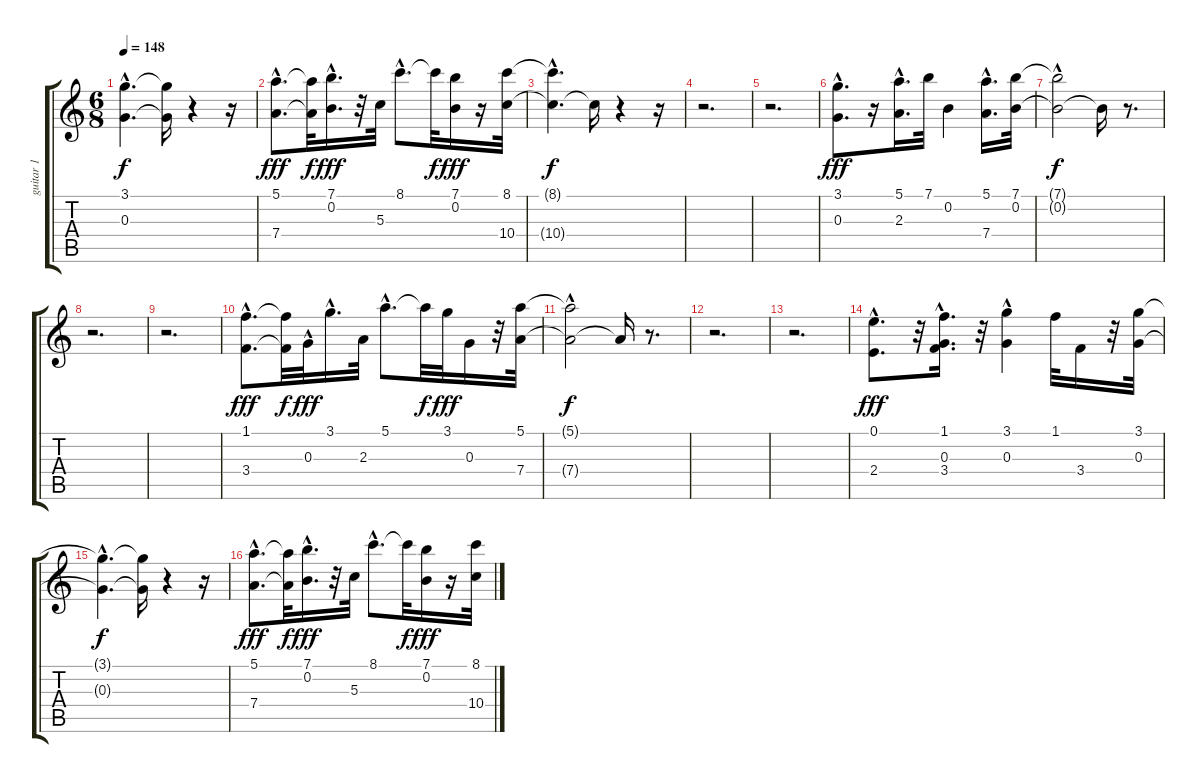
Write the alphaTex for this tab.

\track ("guitar 1" "guitar 1") {instrument acousticguitarsteel}
\staff {score tabs}
\tuning (E4 B3 G3 D3 A2 E2) {hide}
\ts (6 8)
\tempo 148
\clef g2
\ks c
(3.1{hac t} 0.3{hac t}).4{d dy f} (3.1{t} 0.3{t}).16 r.4 r.16 |
(5.1{hac} 7.4{hac}).8{d dy fff} (5.1{t} 7.4{t}).32{dy f} (7.1{hac} 0.2).16{d dy fff} r.32 5.3.32 8.1{hac}.8{d} 8.1{t}.32{dy f} (7.1 0.2).16{dy fff} r.16 (8.1 10.4).32 |
(8.1{t} 10.4{hac t}).4{d dy f} 10.4{t}.16 r.4 r.16 |
r.2{d} |
r.2{d} |
(3.1{hac} 0.3{hac}).8{d dy fff} r.16 (5.1{hac} 2.3{hac}).16{d} 7.1.32 0.2.4 (5.1{hac} 7.4).16{d} (7.1 0.2).32 |
(7.1{hac t} 0.2{t}).2{dy f} 0.2{t}.16 r.8{d} |
r.2{d} |
r.2{d} |
(1.1{hac} 3.4{hac}).8{d dy fff} (1.1{t} 3.4{t}).32{dy f} 0.3{hac}.32{dy fff} 3.1{hac}.16{d} 2.3.32 5.1{hac}.8{d} 5.1{t}.32{dy f} 3.1.32{dy fff} 0.3.16 r.32 (5.1 7.4).32 |
(5.1{hac t} 7.4{t}).2{dy f} 7.4{t}.16 r.8{d} |
r.2{d} |
r.2{d} |
(0.1{hac} 2.4{hac}).8{d dy fff} r.32 (1.1 0.3 3.4{hac}).16{d} r.32 (3.1{hac} 0.3).4 1.1.32 3.4.16 r.32 (3.1 0.3).32 |
(3.1{hac t} 0.3{hac t}).4{d dy f} (3.1{t} 0.3{t}).16 r.4 r.16 |
(5.1{hac} 7.4{hac}).8{d dy fff} (5.1{t} 7.4{t}).32{dy f} (7.1{hac} 0.2).16{d dy fff} r.32 5.3.32 8.1{hac}.8{d} 8.1{t}.32{dy f} (7.1 0.2).16{dy fff} r.16 (8.1 10.4).32
